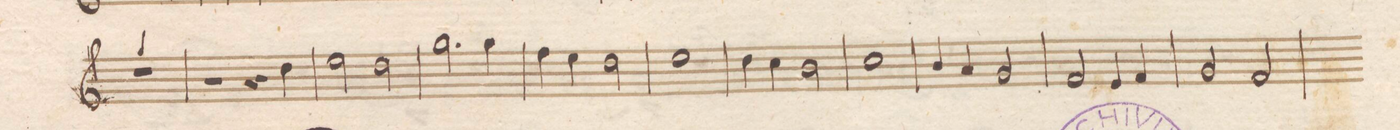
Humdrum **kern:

**kern	**dynam
*I"Clarinetto 2do in B.	*
*clefG2	*
*k[b-e-]	*
*met(c|)	*
*M2/2	*
1r	.
=84	=84
2r	.
4r	.
4cc\	.
=85	=85
2dd\	.
2cc\	.
=86	=86
2.ff\	.
4ff\	.
=87	=87
4ee-\	.
4dd\	.
2cc\	.
=88	=88
1dd	.
=89	=89
4cc\	.
4b-\	.
2a\	.
=90	=90
1b-	.
=91	=91
4a/	.
4g/	.
2f/	.
=92	=92
2e-/	.
4d/	.
4e-/	.
=93	=93
2f/	.
2e-/	.
=94	=94
*-	*-
